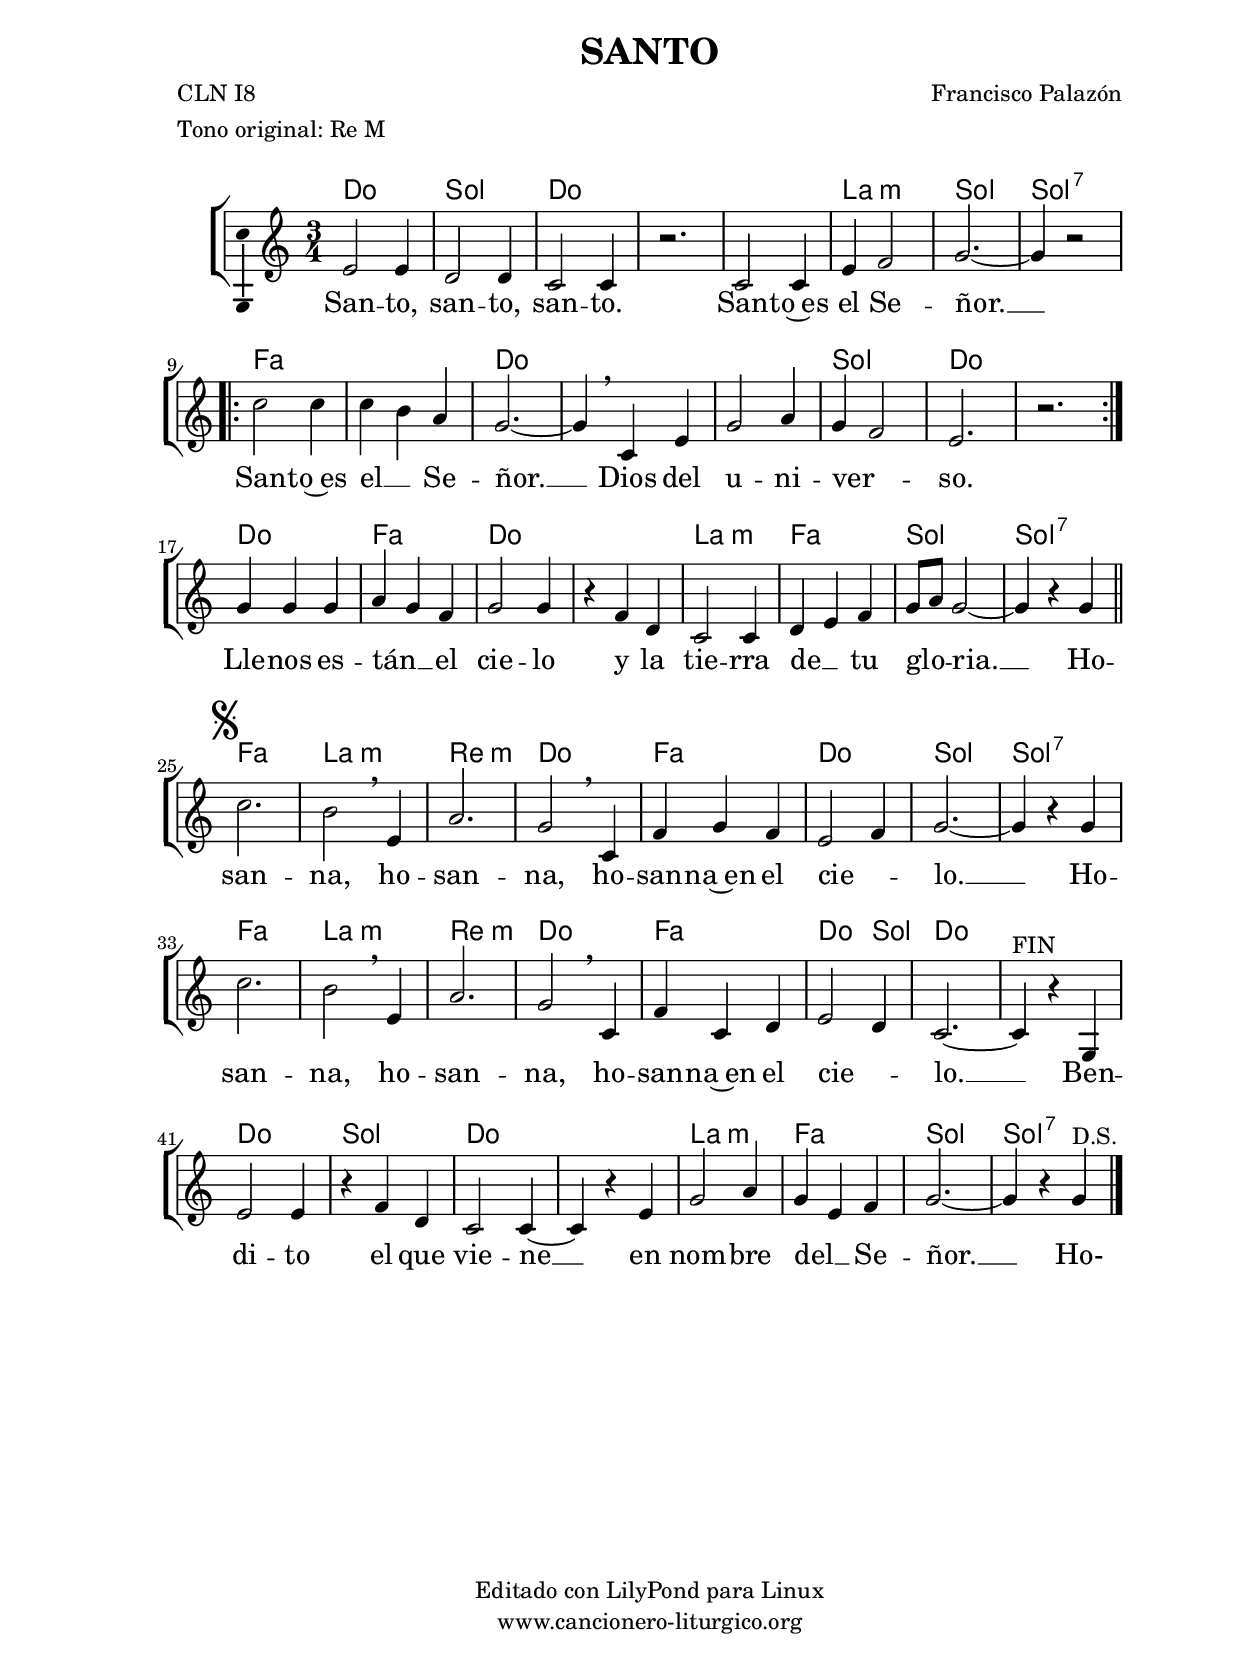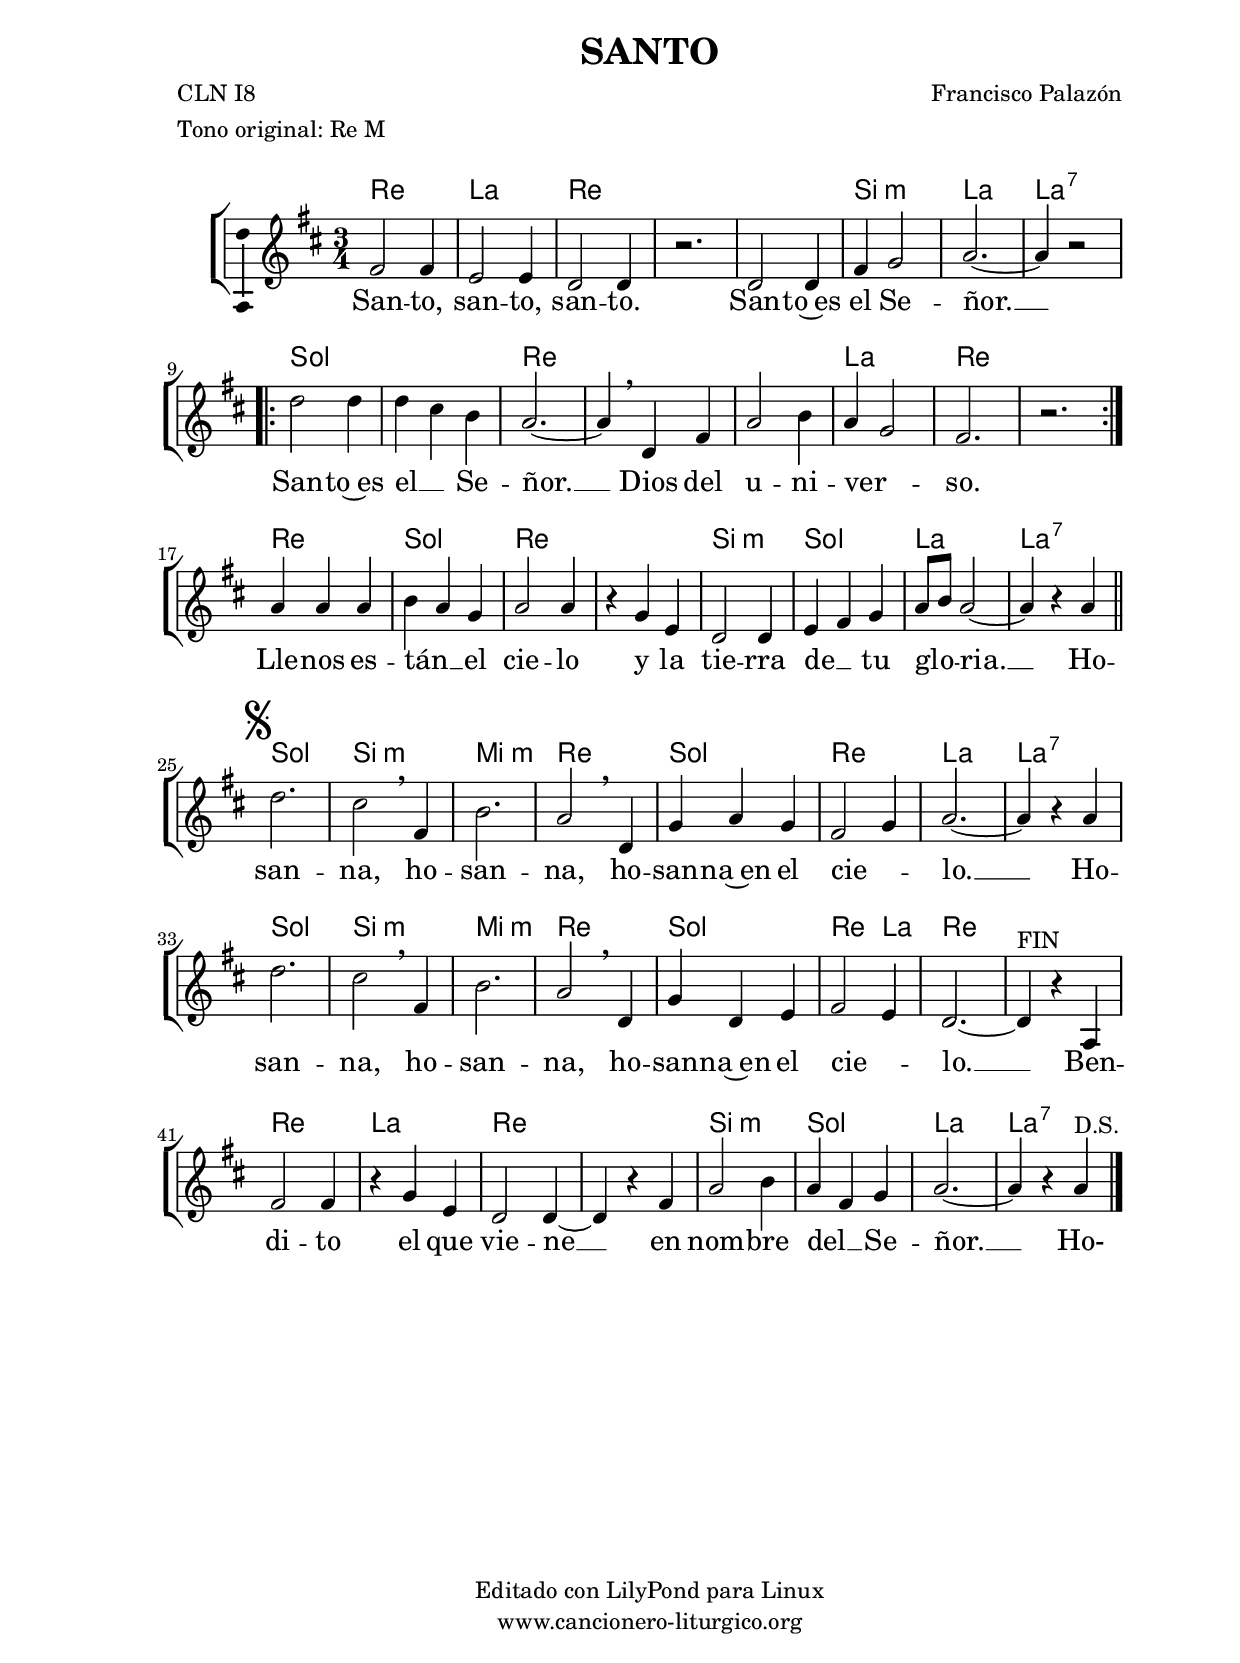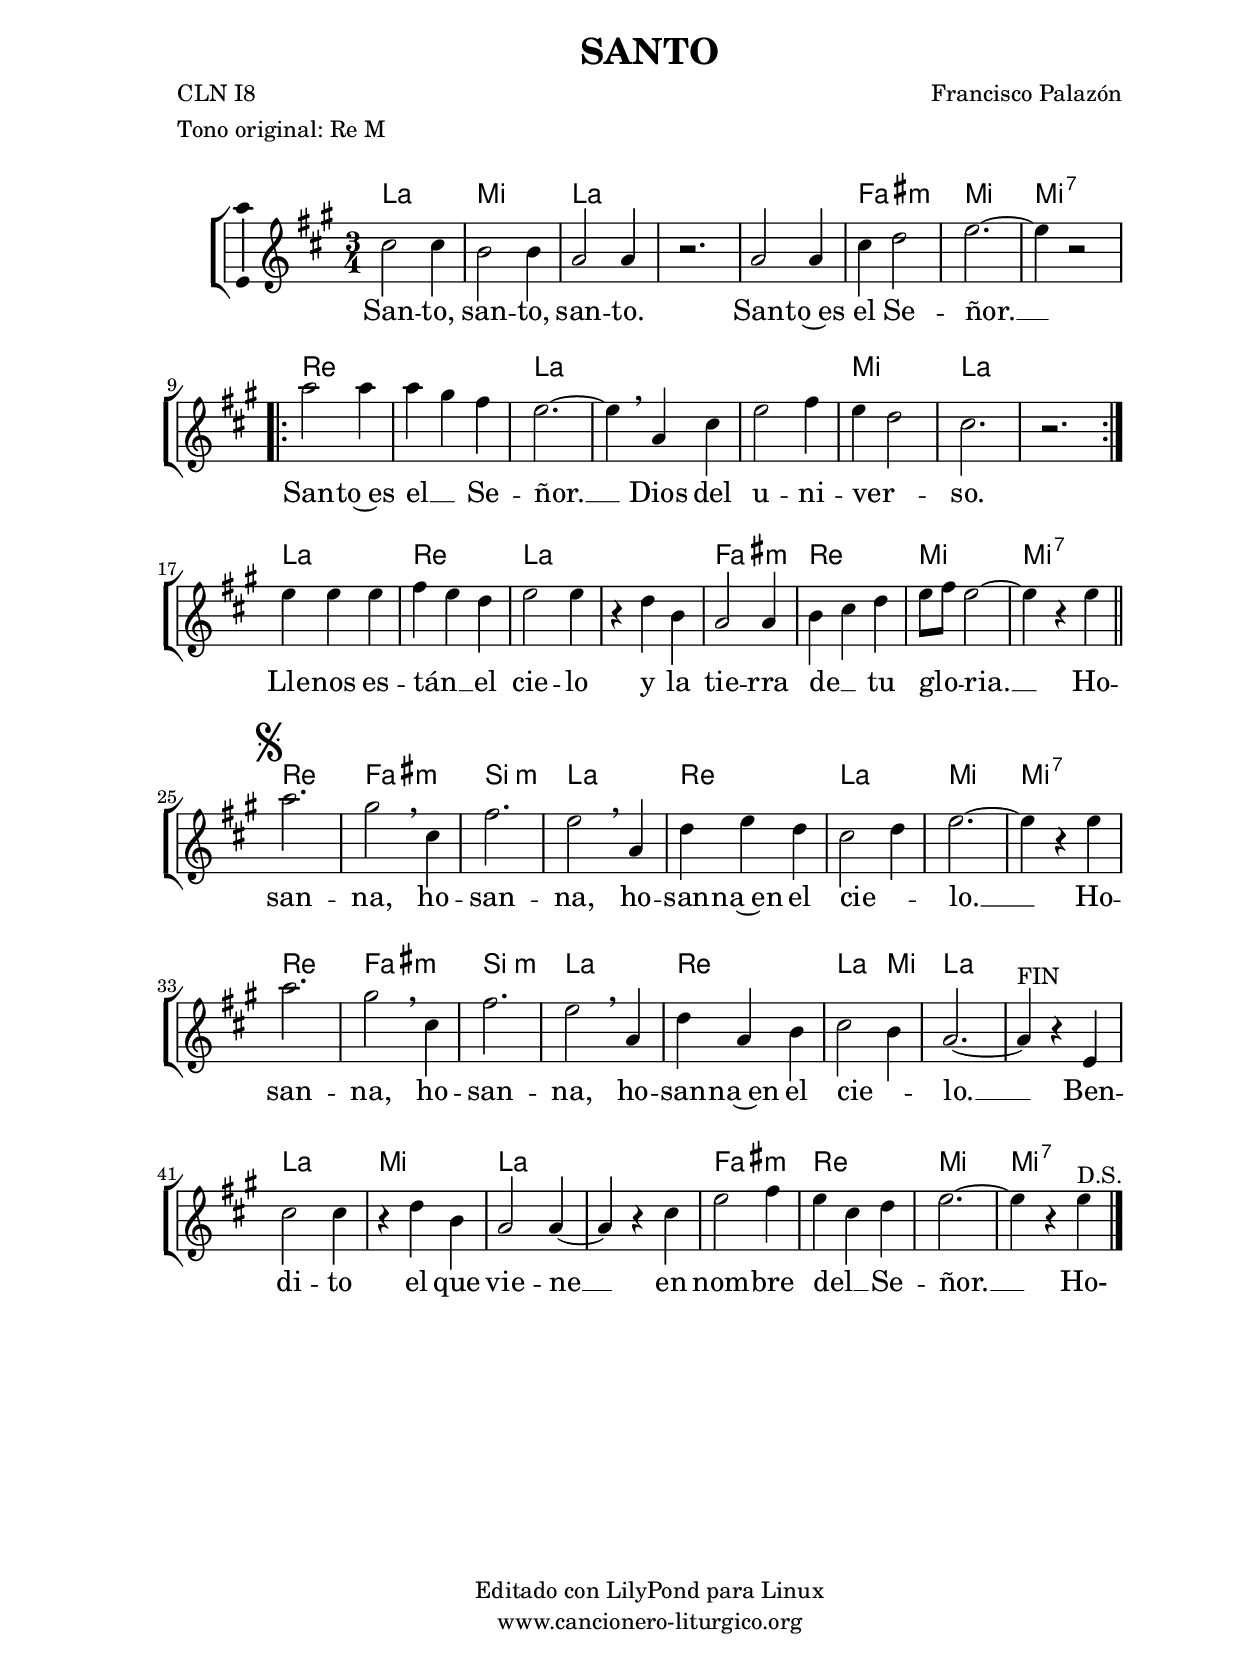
%
%para convertir .midi en .wav:
%timidity filename.midi -Ow -o finename.wav
%
%
%Para convertir de .wav a .mp3:
%lame -h -m j filename.wav
%
%
%para escuchar el midi:
%timidity nombrefichero.midi
%


%versión de lilypond para la que se ha escrito esta partitura:
\version "2.16.0"

	%Tamaño papel
	#(set-default-paper-size "a4")
	%Tamaño partitura
	#(set-global-staff-size 20)
	%No responde al pulsar sobre una nota
	#(ly:set-option 'point-and-click #f)

%parámetros del encabezamiento:
\header {
	title = "SANTO"
	subtitle = ""
	composer = "Francisco Palazón"
	poet = "CLN I8"
	meter = "Tono original: Re M"
	arranger = ""
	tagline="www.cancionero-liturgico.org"
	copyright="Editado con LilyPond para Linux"
	}

%parámetros asociados al papel:
\paper  {
	oddHeaderMarkup = \markup {\fill-line { \on-the-fly #not-first-page \fromproperty #'header:title \on-the-fly #not-first-page \fromproperty #'header:composer }}
	evenHeaderMarkup = \markup {\fill-line { \fromproperty #'header:composer \fromproperty #'header:title }}
	#(set-paper-size "a4")
	print-page-number = ##f
	first-page-number = 1
	print-first-page-number = ##f
%	head-separation = 3.0 \cm
	top-margin = 2.0 \cm
	bottom-margin = 0.5\cm
%%%	bottom-margin = -3.75\cm
	left-margin = 3.0 \cm
	line-width = 16.0 \cm 
	indent = 8\mm
	interscoreline = 2.\mm
	between-system-space = 15\mm
%	para que las partituras no llenen la hoja:
	ragged-bottom = ##t
%	idem para la última hoja:
	ragged-last-bottom = ##f
%	para que las partituras llenen el ancho del papel:
	ragged-last = ##f
	after-title-space = 2.5 \cm
%page-count=1
%system-count=8

	%Flexible Vertical Spacing
%	markup-markup-spacing =
%	#'((basic-distance . 15) (minimum-distance . 15) (padding . 3))
	markup-system-spacing =
	#'((basic-distance . 15) (minimum-distance . 15) (padding . 3))
	system-system-spacing =
	#'((basic-distance . 15) (minimum-distance . 15) (padding . 3))
	score-system-spacing =
	#'((basic-distance . 15) (minimum-distance . 15) (padding . 5))
%	top-system-spacing = % header
%	#'((basic-distance . 8) (minimum-distance . 0) (padding . 0))
%	top-markup-spacing =
%	#'((basic-distance . 20) (minimum-distance . 20) (padding . 0))
	last-bottom-spacing = % footer
	#'((basic-distance . 5) (minimum-distance . 5) (padding . 0))
%	score-markup-spacing =
%	#'((basic-distance . 16) (minimum-distance . 13) (padding . 0))

	}


%parámetros que afectan a toda la partitura:
global =  {
	%clave de sol (G):
	\clef G
	%armadura:
	\transpose d c
	\key d \major
	\tempo 4=160
	\set Score.tempoHideNote = ##t
	}


acordes = {
	\italianChords
	\chordmode {
	\transpose d c
{

d2. a d s d b:m a a:7

\repeat volta 2 {
g2. s d s d a d s
}
d2. g d s b:m g a a:7
g b:m e:m d g d a a:7
g b:m e:m d g d2 a4 d2. s
d2. a d s b:m g a a:7

	}
	}
}


melodia = 

	\transpose d c
{
	\relative c'{
	\time 3/4

fis2 fis4
e2 e4
d2 d4
r2.
d2 d4
fis4 g2
a2.~
a4 r2

\repeat volta 2 {
d2 d4
d4 cis b
a2.~
a4 \breathe d,4 fis
a2 b4
a4 g2
fis2.
r2.
}

\break

a4 a a
b4 a g
a2 a4
r4 g4 e
d2 d4
e4 fis g
a8 b
a2~
a4 r4

%%%s4
%%%\bar ""
%%%\break
%%%s2

a4
\bar "||"
\mark \markup { \musicglyph #"scripts.segno" }
d2.
cis2 \breathe fis,4
b2.
a2 \breathe d,4
g4 a g
fis2 g4
a2.~
a4 r4

%%%s4
%%%\bar ""
%%%\break
%%%s2

a4
d2.
cis2 \breathe fis,4
b2.
a2 \breathe d,4
g4 d e
fis2 e4
d2.~
d4^"FIN" r4

%%%s4
%%%\bar ""
%%%\break
%%%s2

a4
fis'2 fis4
r4 g4 e
d2 d4~
d4 r4 fis4
a2 b4
a4 fis g
a2.~
a4 r4

%%%s4

a4^"D.S."

\bar "|."
	}
	}


texto = \lyricmode {
San -- to, san -- to, san -- to.
San -- to~es el Se -- ñor. __
San -- to~es el __ _ Se -- ñor. __
Dios del u -- ni -- ver -- _ so.

Lle -- nos es -- tán __ _ el cie -- lo y la tie -- rra
de __ _ tu glo -- _ ria. __

Ho -- san -- na, ho -- san -- na, ho -- san -- na~en el cie -- _ lo. __
Ho -- san -- na, ho -- san -- na, ho -- san -- na~en el cie -- _ lo. __

Ben -- di -- to el que vie -- ne __ en nom -- bre
del __ _ Se -- ñor. __
Ho-

	}


acordesStaff = \context ChordNames = acordesStaff <<
	\set chordChanges = ##t
	\acordes
	>>


vozStaff = \context Voice = vozStaff
\with {\consists "Ambitus_engraver"}
<<
%	\set Staff.instrumentName = ""
%	\set Staff.shortInstrumentName = ""
%	\set Staff.midiInstrument = #"clarinet"
%	\set Staff.midiInstrument = #"cello"
%	\set Staff.midiInstrument = #"flute"
	\set Staff.midiInstrument = #"electric guitar (jazz)"
%	\set Staff.midiInstrument = #"english horn"
%	\set Staff.midiInstrument = #"violin"
%	\set Staff.midiInstrument = #"glockenspiel"
	\set Staff.midiMinimumVolume = #0.7
	\set Staff.midiMaximumVolume = #0.9
	\global
	\melodia
	>>


textoStaff = \context Lyrics = textoStaff <<
	\lyricsto vozStaff \texto
	>>


\book {
	\score {
		\context ChoirStaff {
			\override StaffGroup.SystemStartBracket #'collapse-height = #1
			\override Score.SystemStartBar #'collapse-height = #1
			<<
			\acordesStaff
			\vozStaff
			\textoStaff
			>>
			}
		\layout {
	    		\context {
				\Lyrics
				\override LyricText #'font-size = #2
				}
	   		 \context {
				\Score
				\override StaffSymbol #'staff-space = #(magstep +3)
				}
			}
		}
	\score {
		\unfoldRepeats
		\context ChoirStaff {
			<<
			\acordesStaff
			\vozStaff
			>>
			}
		\midi {
	  		\context {
	  			\Score
				tempoWholesPerMinute = #(ly:make-moment 70 4)
				}
			}
		}
	}



#(define output-suffix "C")
\book {
	\score {
		\context ChoirStaff {
			\override StaffGroup.SystemStartBracket #'collapse-height = #1
			\override Score.SystemStartBar #'collapse-height = #1
\transpose c d
			<<
			\acordesStaff
			\vozStaff
			\textoStaff
			>>
			}
		\layout {
	    		\context {
				\Lyrics
				\override LyricText #'font-size = #2
				}
	   		 \context {
				\Score
				\override StaffSymbol #'staff-space = #(magstep +3)
				}
			}
		}
	}

#(define output-suffix "S")
\book {
	\score {
		\context ChoirStaff {
			\override StaffGroup.SystemStartBracket #'collapse-height = #1
			\override Score.SystemStartBar #'collapse-height = #1
\transpose c a
			<<
			\acordesStaff
			\vozStaff
			\textoStaff
			>>
			}
		\layout {
	    		\context {
				\Lyrics
				\override LyricText #'font-size = #2
				}
	   		 \context {
				\Score
				\override StaffSymbol #'staff-space = #(magstep +3)
				}
			}
		}
	}


